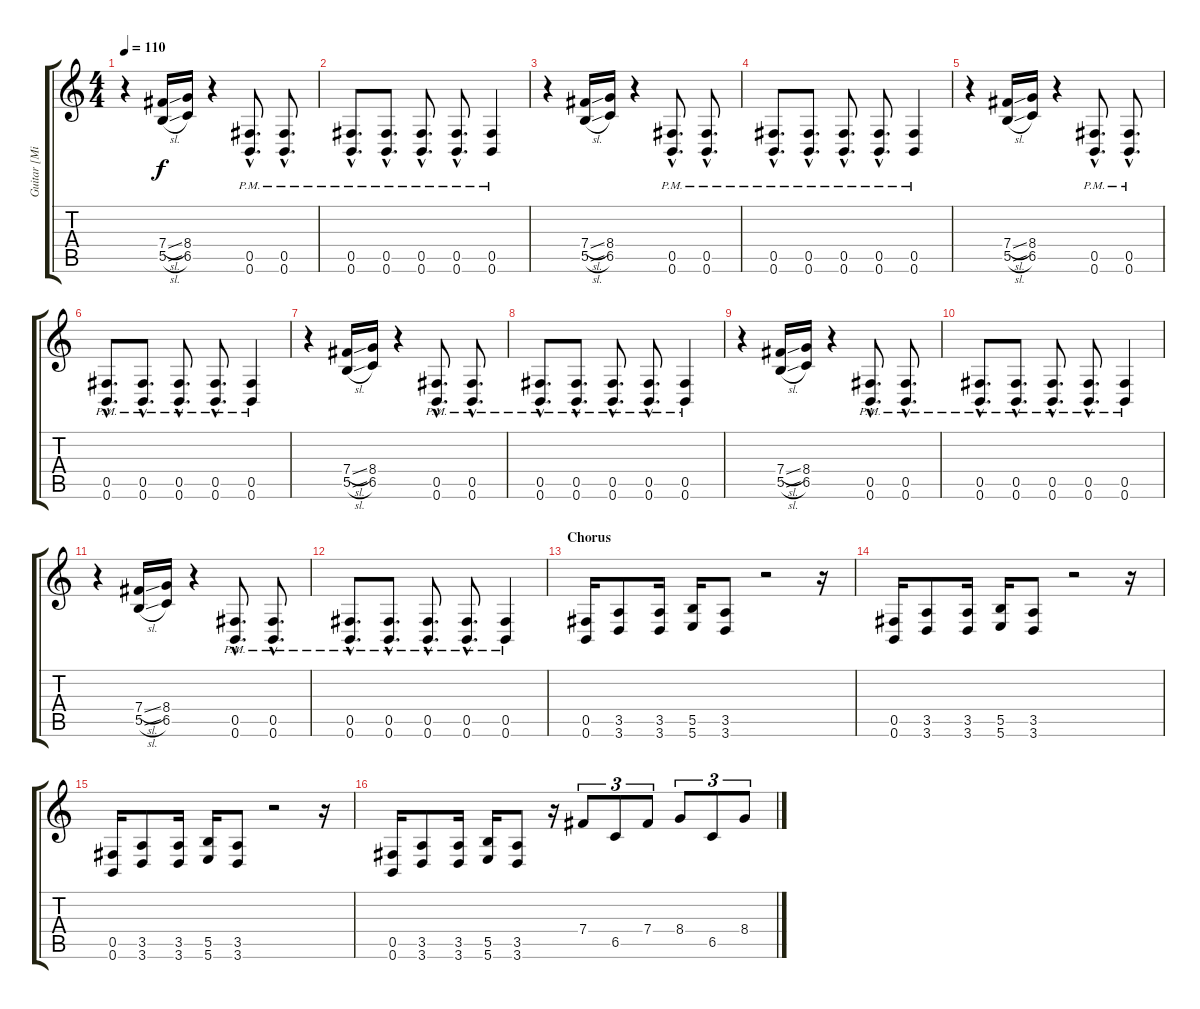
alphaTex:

\track ("Guitar [Mike Smith]" "Guitar [Mi") {instrument distortionguitar}
\staff {score tabs}
\tuning (Db4 Ab3 E3 B2 Gb2 B1) {hide}
\ts (4 4)
\tempo 110
\clef g2
\ks c
r.4{dy f} (7.4{sl} 5.5{sl}).16 (8.4 6.5).16 r.4 (0.5{hac pm} 0.6{hac pm}).8{d} (0.5{hac pm} 0.6{hac pm}).8{d} |
(0.5{hac pm} 0.6{hac pm}).8{d} (0.5{hac pm} 0.6{hac pm}).8{d} (0.5{hac pm} 0.6{hac pm}).8{d} (0.5{hac pm} 0.6{hac pm}).8{d} (0.5{pm} 0.6{pm}).4 |
r.4 (7.4{sl} 5.5{sl}).16 (8.4 6.5).16 r.4 (0.5{hac pm} 0.6{hac pm}).8{d} (0.5{hac pm} 0.6{hac pm}).8{d} |
(0.5{hac pm} 0.6{hac pm}).8{d} (0.5{hac pm} 0.6{hac pm}).8{d} (0.5{hac pm} 0.6{hac pm}).8{d} (0.5{hac pm} 0.6{hac pm}).8{d} (0.5{pm} 0.6{pm}).4 |
r.4 (7.4{sl} 5.5{sl}).16 (8.4 6.5).16 r.4 (0.5{hac pm} 0.6{hac pm}).8{d} (0.5{hac pm} 0.6{hac pm}).8{d} |
(0.5{hac pm} 0.6{hac pm}).8{d} (0.5{hac pm} 0.6{hac pm}).8{d} (0.5{hac pm} 0.6{hac pm}).8{d} (0.5{hac pm} 0.6{hac pm}).8{d} (0.5{pm} 0.6{pm}).4 |
r.4 (7.4{sl} 5.5{sl}).16 (8.4 6.5).16 r.4 (0.5{hac pm} 0.6{hac pm}).8{d} (0.5{hac pm} 0.6{hac pm}).8{d} |
(0.5{hac pm} 0.6{hac pm}).8{d} (0.5{hac pm} 0.6{hac pm}).8{d} (0.5{hac pm} 0.6{hac pm}).8{d} (0.5{hac pm} 0.6{hac pm}).8{d} (0.5{pm} 0.6{pm}).4 |
r.4 (7.4{sl} 5.5{sl}).16 (8.4 6.5).16 r.4 (0.5{hac pm} 0.6{hac pm}).8{d} (0.5{hac pm} 0.6{hac pm}).8{d} |
(0.5{hac pm} 0.6{hac pm}).8{d} (0.5{hac pm} 0.6{hac pm}).8{d} (0.5{hac pm} 0.6{hac pm}).8{d} (0.5{hac pm} 0.6{hac pm}).8{d} (0.5{pm} 0.6{pm}).4 |
r.4 (7.4{sl} 5.5{sl}).16 (8.4 6.5).16 r.4 (0.5{hac pm} 0.6{hac pm}).8{d} (0.5{hac pm} 0.6{hac pm}).8{d} |
(0.5{hac pm} 0.6{hac pm}).8{d} (0.5{hac pm} 0.6{hac pm}).8{d} (0.5{hac pm} 0.6{hac pm}).8{d} (0.5{hac pm} 0.6{hac pm}).8{d} (0.5{pm} 0.6{pm}).4 |
\section ("" "Chorus")
(0.5 0.6).16 (3.5 3.6).8 (3.5 3.6).16 (5.5 5.6).16 (3.5 3.6).8 r.2 r.16 |
(0.5 0.6).16 (3.5 3.6).8 (3.5 3.6).16 (5.5 5.6).16 (3.5 3.6).8 r.2 r.16 |
(0.5 0.6).16 (3.5 3.6).8 (3.5 3.6).16 (5.5 5.6).16 (3.5 3.6).8 r.2 r.16 |
(0.5 0.6).16 (3.5 3.6).8 (3.5 3.6).16 (5.5 5.6).16 (3.5 3.6).8 r.16 7.4.8{tu (3 2)} 6.5.8{tu (3 2)} 7.4.8{tu (3 2)} 8.4.8{tu (3 2)} 6.5.8{tu (3 2)} 8.4.8{tu (3 2)}
